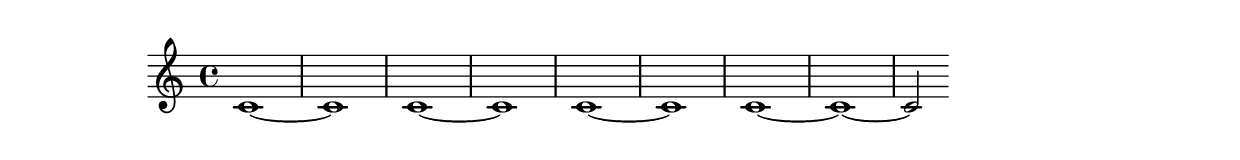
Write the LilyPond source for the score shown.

\version "2.14.0"

\header{
texidoc="

If the @code{Note_heads_engraver} is replaced by the @code{Completion_heads_engraver},
notes with a duration factor still keep their requested appearance.

"
}

#(set-paper-size "a6")

\layout { ragged-right= ##t }


\new Voice \with {
    \remove "Note_heads_engraver"
    \consists "Completion_heads_engraver"
} \relative c'{

  c\breve |
  c1*2 |
  c2*4 |
  c8*20
}
